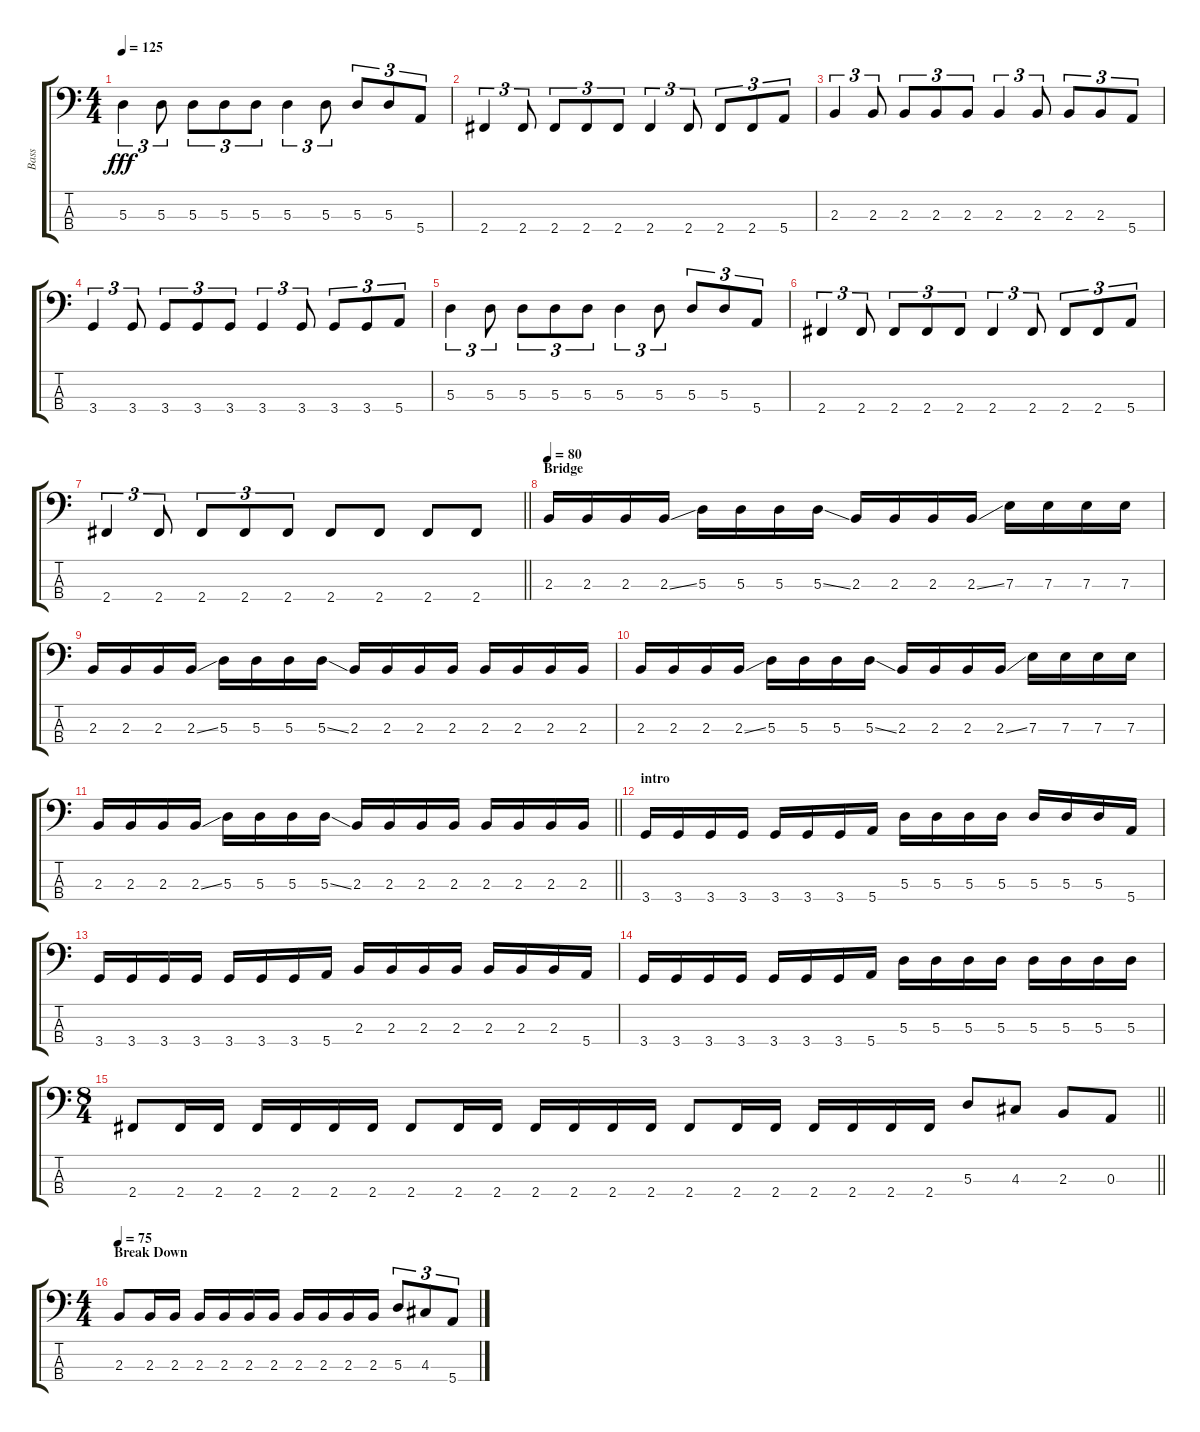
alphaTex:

\track ("Bass" "Bass") {instrument electricbassfinger}
\staff {score tabs}
\tuning (G2 D2 A1 E1) {hide}
\ts (4 4)
\tempo 125
\clef f4
\ks c
5.3.4{tu (3 2) dy fff} 5.3.8{tu (3 2)} 5.3.8{tu (3 2)} 5.3.8{tu (3 2)} 5.3.8{tu (3 2)} 5.3.4{tu (3 2)} 5.3.8{tu (3 2)} 5.3.8{tu (3 2)} 5.3.8{tu (3 2)} 5.4.8{tu (3 2)} |
2.4.4{tu (3 2)} 2.4.8{tu (3 2)} 2.4.8{tu (3 2)} 2.4.8{tu (3 2)} 2.4.8{tu (3 2)} 2.4.4{tu (3 2)} 2.4.8{tu (3 2)} 2.4.8{tu (3 2)} 2.4.8{tu (3 2)} 5.4.8{tu (3 2)} |
2.3.4{tu (3 2)} 2.3.8{tu (3 2)} 2.3.8{tu (3 2)} 2.3.8{tu (3 2)} 2.3.8{tu (3 2)} 2.3.4{tu (3 2)} 2.3.8{tu (3 2)} 2.3.8{tu (3 2)} 2.3.8{tu (3 2)} 5.4.8{tu (3 2)} |
3.4.4{tu (3 2)} 3.4.8{tu (3 2)} 3.4.8{tu (3 2)} 3.4.8{tu (3 2)} 3.4.8{tu (3 2)} 3.4.4{tu (3 2)} 3.4.8{tu (3 2)} 3.4.8{tu (3 2)} 3.4.8{tu (3 2)} 5.4.8{tu (3 2)} |
5.3.4{tu (3 2)} 5.3.8{tu (3 2)} 5.3.8{tu (3 2)} 5.3.8{tu (3 2)} 5.3.8{tu (3 2)} 5.3.4{tu (3 2)} 5.3.8{tu (3 2)} 5.3.8{tu (3 2)} 5.3.8{tu (3 2)} 5.4.8{tu (3 2)} |
2.4.4{tu (3 2)} 2.4.8{tu (3 2)} 2.4.8{tu (3 2)} 2.4.8{tu (3 2)} 2.4.8{tu (3 2)} 2.4.4{tu (3 2)} 2.4.8{tu (3 2)} 2.4.8{tu (3 2)} 2.4.8{tu (3 2)} 5.4.8{tu (3 2)} |
\barLineRight lightlight
2.4.4{tu (3 2)} 2.4.8{tu (3 2)} 2.4.8{tu (3 2)} 2.4.8{tu (3 2)} 2.4.8{tu (3 2)} 2.4.8 2.4.8 2.4.8 2.4.8 |
\section ("" "Bridge")
\tempo 80
2.3.16 2.3.16 2.3.16 2.3{ss}.16 5.3.16 5.3.16 5.3.16 5.3{ss}.16 2.3.16 2.3.16 2.3.16 2.3{ss}.16 7.3.16 7.3.16 7.3.16 7.3.16 |
2.3.16 2.3.16 2.3.16 2.3{ss}.16 5.3.16 5.3.16 5.3.16 5.3{ss}.16 2.3.16 2.3.16 2.3.16 2.3.16 2.3.16 2.3.16 2.3.16 2.3.16 |
2.3.16 2.3.16 2.3.16 2.3{ss}.16 5.3.16 5.3.16 5.3.16 5.3{ss}.16 2.3.16 2.3.16 2.3.16 2.3{ss}.16 7.3.16 7.3.16 7.3.16 7.3.16 |
\barLineRight lightlight
2.3.16 2.3.16 2.3.16 2.3{ss}.16 5.3.16 5.3.16 5.3.16 5.3{ss}.16 2.3.16 2.3.16 2.3.16 2.3.16 2.3.16 2.3.16 2.3.16 2.3.16 |
\section ("" "intro")
3.4.16 3.4.16 3.4.16 3.4.16 3.4.16 3.4.16 3.4.16 5.4.16 5.3.16 5.3.16 5.3.16 5.3.16 5.3.16 5.3.16 5.3.16 5.4.16 |
3.4.16 3.4.16 3.4.16 3.4.16 3.4.16 3.4.16 3.4.16 5.4.16 2.3.16 2.3.16 2.3.16 2.3.16 2.3.16 2.3.16 2.3.16 5.4.16 |
3.4.16 3.4.16 3.4.16 3.4.16 3.4.16 3.4.16 3.4.16 5.4.16 5.3.16 5.3.16 5.3.16 5.3.16 5.3.16 5.3.16 5.3.16 5.3.16 |
\ts (8 4)
\barLineRight lightlight
2.4.8 2.4.16 2.4.16 2.4.16 2.4.16 2.4.16 2.4.16 2.4.8 2.4.16 2.4.16 2.4.16 2.4.16 2.4.16 2.4.16 2.4.8 2.4.16 2.4.16 2.4.16 2.4.16 2.4.16 2.4.16 5.3.8 4.3.8 2.3.8 0.3.8 |
\ts (4 4)
\section ("" "Break Down")
\tempo 75
2.3.8 2.3.16 2.3.16 2.3.16 2.3.16 2.3.16 2.3.16 2.3.16 2.3.16 2.3.16 2.3.16 5.3.8{tu (3 2)} 4.3.8{tu (3 2)} 5.4.8{tu (3 2)}
